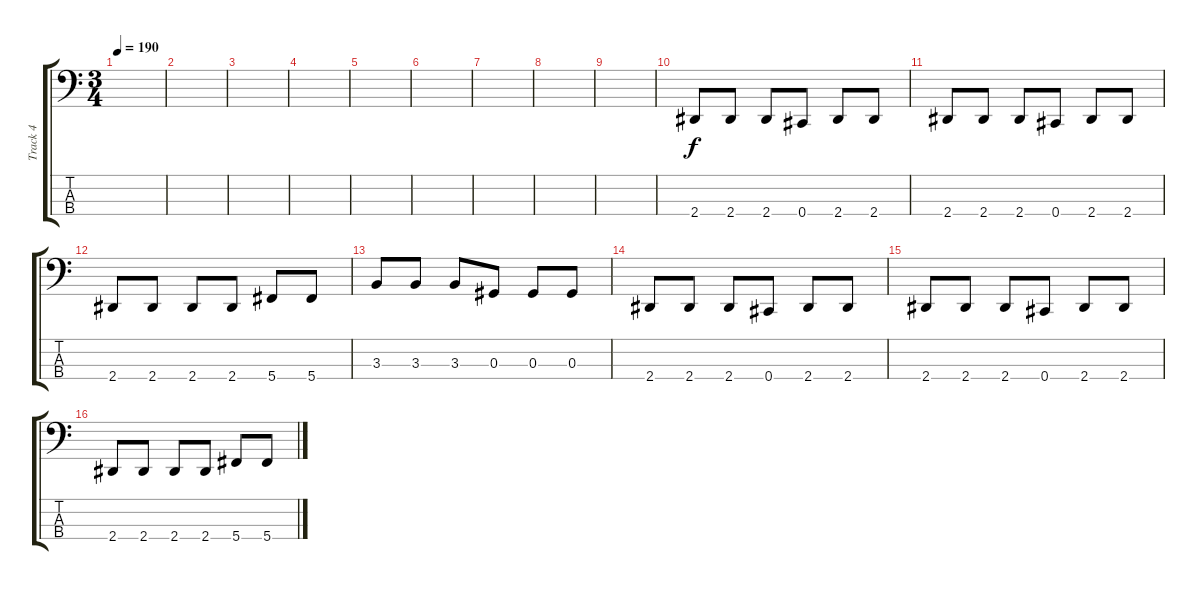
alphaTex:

\track ("Track 4" "Track 4") {instrument electricbasspick}
\staff {score tabs}
\tuning (Gb2 Db2 Ab1 Db1) {hide}
\ts (3 4)
\tempo 190
\clef f4
\ks c
|
|
|
|
|
|
|
|
|
2.4.8 2.4.8 2.4.8 0.4.8 2.4.8 2.4.8 |
2.4.8 2.4.8 2.4.8 0.4.8 2.4.8 2.4.8 |
2.4.8 2.4.8 2.4.8 2.4.8 5.4.8 5.4.8 |
3.3.8 3.3.8 3.3.8 0.3.8 0.3.8 0.3.8 |
2.4.8 2.4.8 2.4.8 0.4.8 2.4.8 2.4.8 |
2.4.8 2.4.8 2.4.8 0.4.8 2.4.8 2.4.8 |
2.4.8 2.4.8 2.4.8 2.4.8 5.4.8 5.4.8
